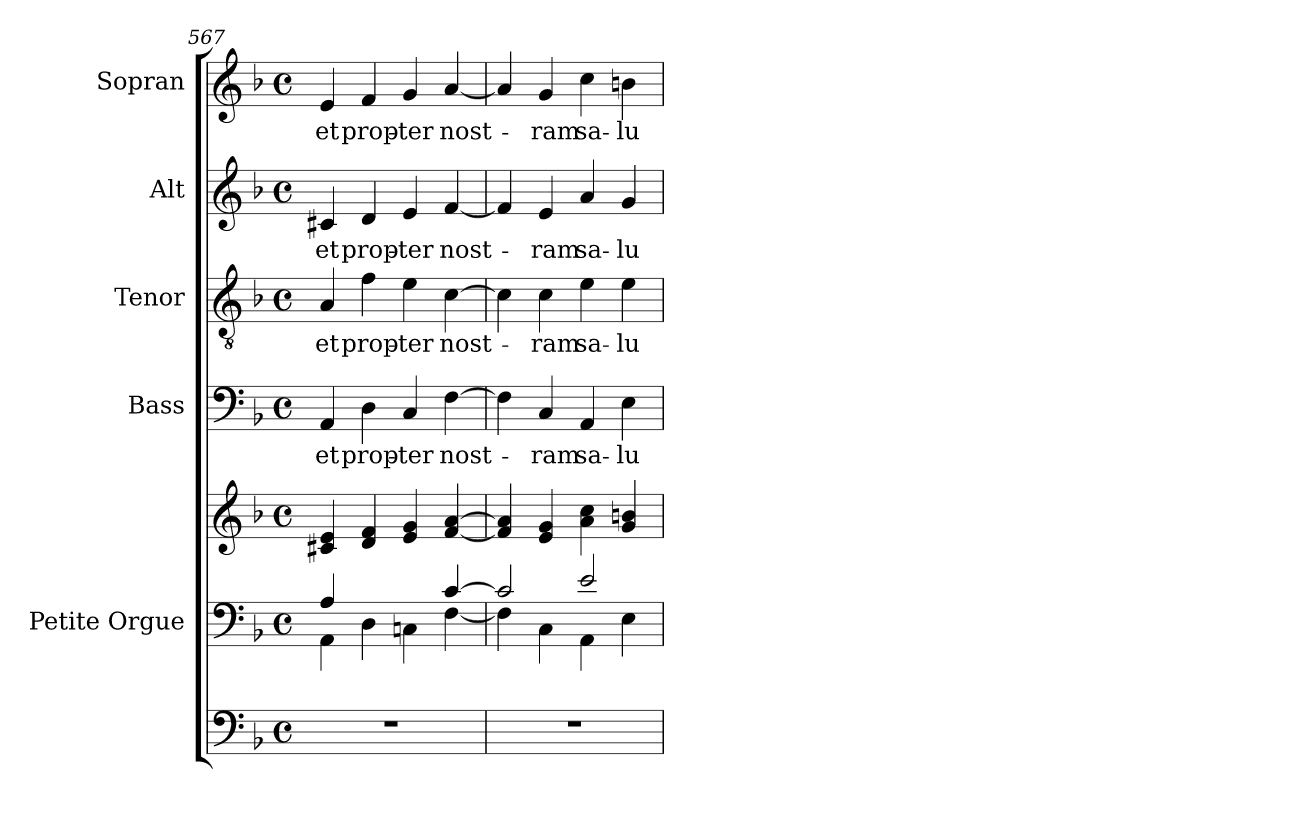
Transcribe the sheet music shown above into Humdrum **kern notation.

**kern	**kern	**kern	**kern	**text	**kern	**text	**kern	**text	**kern	**text
*part6	*part5	*part5	*part4	*part4	*part3	*part3	*part2	*part2	*part1	*part1
*staff7	*staff6	*staff5	*staff4	*staff4	*staff3	*staff3	*staff2	*staff2	*staff1	*staff1
*	*I"Petite Orgue	*	*I"Bass	*	*I"Tenor	*	*I"Alt	*	*I"Sopran	*
*	*I'Org. 1	*	*I'B.	*	*I'T.	*	*I'A.	*	*I'S.	*
*clefF4	*clefF4	*clefG2	*clefF4	*	*clefGv2	*	*clefG2	*	*clefG2	*
*k[b-]	*k[b-]	*k[b-]	*k[b-]	*	*k[b-]	*	*k[b-]	*	*k[b-]	*
*F:	*F:	*F:	*F:	*	*F:	*	*F:	*	*F:	*
*M4/4	*M4/4	*M4/4	*M4/4	*	*M4/4	*	*M4/4	*	*M4/4	*
*met(c)	*met(c)	*met(c)	*met(c)	*	*met(c)	*	*met(c)	*	*met(c)	*
=567	=567	=567	=567	=567	=567	=567	=567	=567	=567	=567
*	*^	*	*	*	*	*	*	*	*	*
!	!	!	!	!	!LO:LY:b	!	!LO:LY:b	!	!LO:LY:b	!	!LO:LY:b
1r	4A/	4AA\	4c#X/ 4e/	4AA/	et	4A/	et	4c#X/	et	4e/	et
!	!	!	!	!	!LO:LY:b	!	!LO:LY:b	!	!LO:LY:b	!	!LO:LY:b
.	2ryy	4D\	4d/ 4f/	4D\	prop-	4f\	prop-	4d/	prop-	4f/	prop-
!	!	!	!	!	!LO:LY:b	!	!LO:LY:b	!	!LO:LY:b	!	!LO:LY:b
.	.	4Cn\	4e/ 4g/	4C/	-ter	4e\	-ter	4e/	-ter	4g/	-ter
!	!	!	!	!	!LO:LY:b	!	!LO:LY:b	!	!LO:LY:b	!	!LO:LY:b
.	[>4c/	[<4F\	[4f/ [4a/	[4F\	nost-	[4c\	nost-	[4f/	nost-	[4a/	nost-
!!LO:LB:g=z
=568	=568	=568	=568	=568	=568	=568	=568	=568	=568	=568	=568
1r	2c/]	4F\]	4f/] 4a/]	4F\]	.	4c\]	.	4f/]	.	4a/]	.
!	!	!	!	!	!LO:LY:b	!	!LO:LY:b	!	!LO:LY:b	!	!LO:LY:b
.	.	4C\	4e/ 4g/	4C/	-ram	4c\	-ram	4e/	-ram	4g/	-ram
!	!	!	!	!	!LO:LY:b	!	!LO:LY:b	!	!LO:LY:b	!	!LO:LY:b
.	2e/	4AA\	4a\ 4cc\	4AA/	sa-	4e\	sa-	4a/	sa-	4cc\	sa-
!	!	!	!	!	!LO:LY:b	!	!LO:LY:b	!	!LO:LY:b	!	!LO:LY:b
.	.	4E\	4g/ 4bn/	4E\	-lu-	4e\	-lu-	4g/	-lu-	4bn\	-lu-
*	*v	*v	*	*	*	*	*	*	*	*	*
=	=	=	=	=	=	=	=	=	=	=
*-	*-	*-	*-	*-	*-	*-	*-	*-	*-	*-
